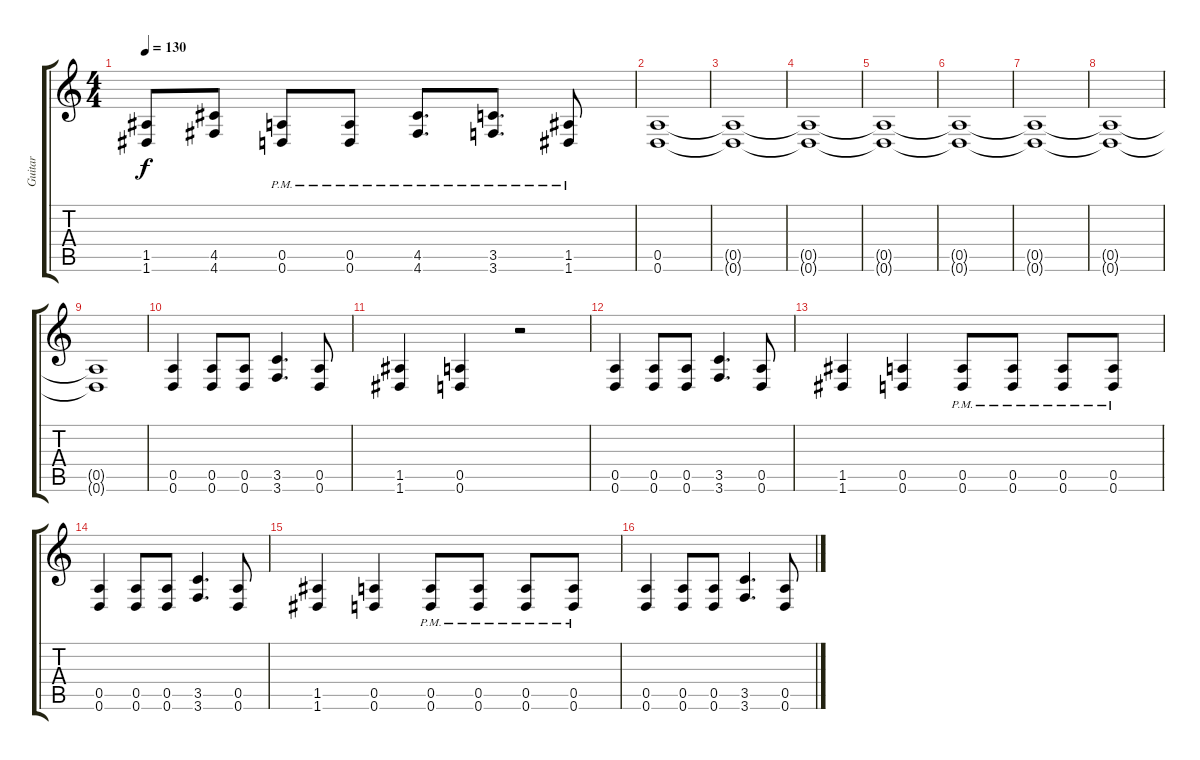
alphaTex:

\track ("Guitar" "Guitar") {instrument distortionguitar}
\staff {score tabs}
\tuning (E4 B3 G3 D3 A2 D2) {hide}
\ts (4 4)
\tempo 130
\clef g2
\ks c
(1.5 1.6).8{dy f} (4.5 4.6).8 (0.5{pm} 0.6{pm}).8 (0.5{pm} 0.6{pm}).8 (4.5{pm} 4.6{pm}).8{d} (3.5{pm} 3.6{pm}).8{d} (1.5{pm} 1.6{pm}).8 |
(0.5 0.6).1 |
(0.5{t} 0.6{t}).1 |
(0.5{t} 0.6{t}).1 |
(0.5{t} 0.6{t}).1 |
(0.5{t} 0.6{t}).1 |
(0.5{t} 0.6{t}).1 |
(0.5{t} 0.6{t}).1 |
(0.5{t} 0.6{t}).1 |
(0.5 0.6).4 (0.5 0.6).8 (0.5 0.6).8 (3.5 3.6).4{d} (0.5 0.6).8 |
(1.5 1.6).4 (0.5 0.6).4 r.2 |
(0.5 0.6).4 (0.5 0.6).8 (0.5 0.6).8 (3.5 3.6).4{d} (0.5 0.6).8 |
(1.5 1.6).4 (0.5 0.6).4 (0.5{pm} 0.6{pm}).8 (0.5{pm} 0.6{pm}).8 (0.5{pm} 0.6{pm}).8 (0.5{pm} 0.6{pm}).8 |
(0.5 0.6).4 (0.5 0.6).8 (0.5 0.6).8 (3.5 3.6).4{d} (0.5 0.6).8 |
(1.5 1.6).4 (0.5 0.6).4 (0.5{pm} 0.6{pm}).8 (0.5{pm} 0.6{pm}).8 (0.5{pm} 0.6{pm}).8 (0.5{pm} 0.6{pm}).8 |
(0.5 0.6).4 (0.5 0.6).8 (0.5 0.6).8 (3.5 3.6).4{d} (0.5 0.6).8
